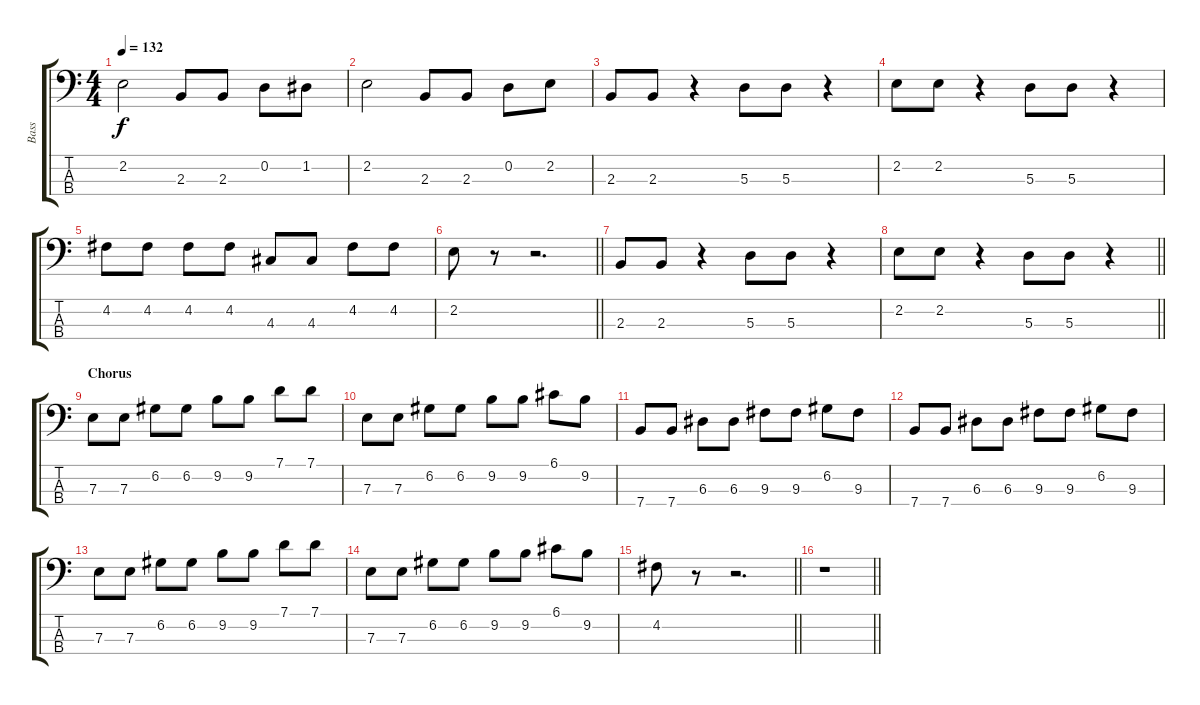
\track ("Bass" "Bass") {instrument electricbassfinger}
\staff {score tabs}
\tuning (G2 D2 A1 E1) {hide}
\ts (4 4)
\tempo 132
\clef f4
\ks c
2.2.2{dy f} 2.3.8 2.3.8 0.2.8 1.2.8 |
2.2.2 2.3.8 2.3.8 0.2.8 2.2.8 |
2.3.8 2.3.8 r.4 5.3.8 5.3.8 r.4 |
2.2.8 2.2.8 r.4 5.3.8 5.3.8 r.4 |
4.2.8 4.2.8 4.2.8 4.2.8 4.3.8 4.3.8 4.2.8 4.2.8 |
\barLineRight lightlight
2.2.8 r.8 r.2{d} |
2.3.8 2.3.8 r.4 5.3.8 5.3.8 r.4 |
\barLineRight lightlight
2.2.8 2.2.8 r.4 5.3.8 5.3.8 r.4 |
\section ("" "Chorus")
7.3.8 7.3.8 6.2.8 6.2.8 9.2.8 9.2.8 7.1.8 7.1.8 |
7.3.8 7.3.8 6.2.8 6.2.8 9.2.8 9.2.8 6.1.8 9.2.8 |
7.4.8 7.4.8 6.3.8 6.3.8 9.3.8 9.3.8 6.2.8 9.3.8 |
7.4.8 7.4.8 6.3.8 6.3.8 9.3.8 9.3.8 6.2.8 9.3.8 |
7.3.8 7.3.8 6.2.8 6.2.8 9.2.8 9.2.8 7.1.8 7.1.8 |
7.3.8 7.3.8 6.2.8 6.2.8 9.2.8 9.2.8 6.1.8 9.2.8 |
\barLineRight lightlight
4.2.8 r.8 r.2{d} |
\barLineRight lightlight
r.1
